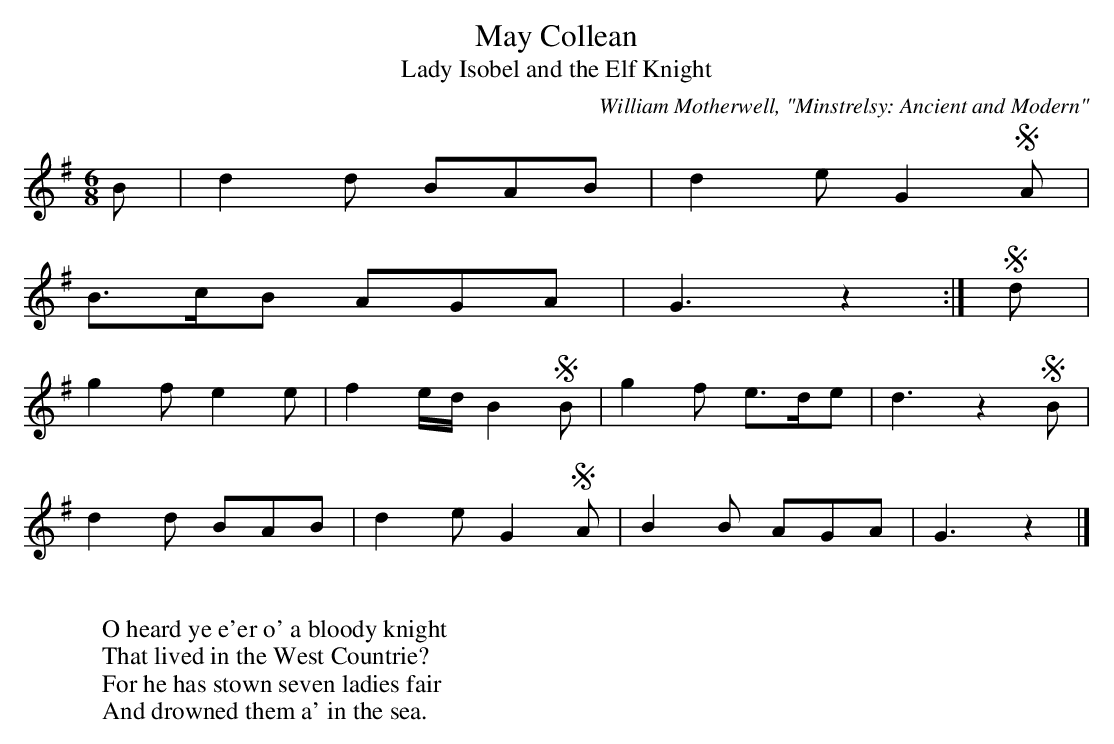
X:1
T:May Collean
T:Lady Isobel and the Elf Knight
O:William Motherwell, "Minstrelsy: Ancient and Modern"
O:1827, Appendix 24.
M:6/8
L:1/8
K:G
B | d2 d BAB | d2 e G2 SA |
B>cB AGA | G3 z2 :| Sd |
g2 f e2 e | f2 e/d/ B2 SB | g2 f e>de | d3 z2 SB |
d2 d BAB | d2 e G2 SA | B2 B AGA | G3 z2 |]
W:
W:O heard ye e'er o' a bloody knight
W:That lived in the West Countrie?
W:For he has stown seven ladies fair
W:And drowned them a' in the sea.
